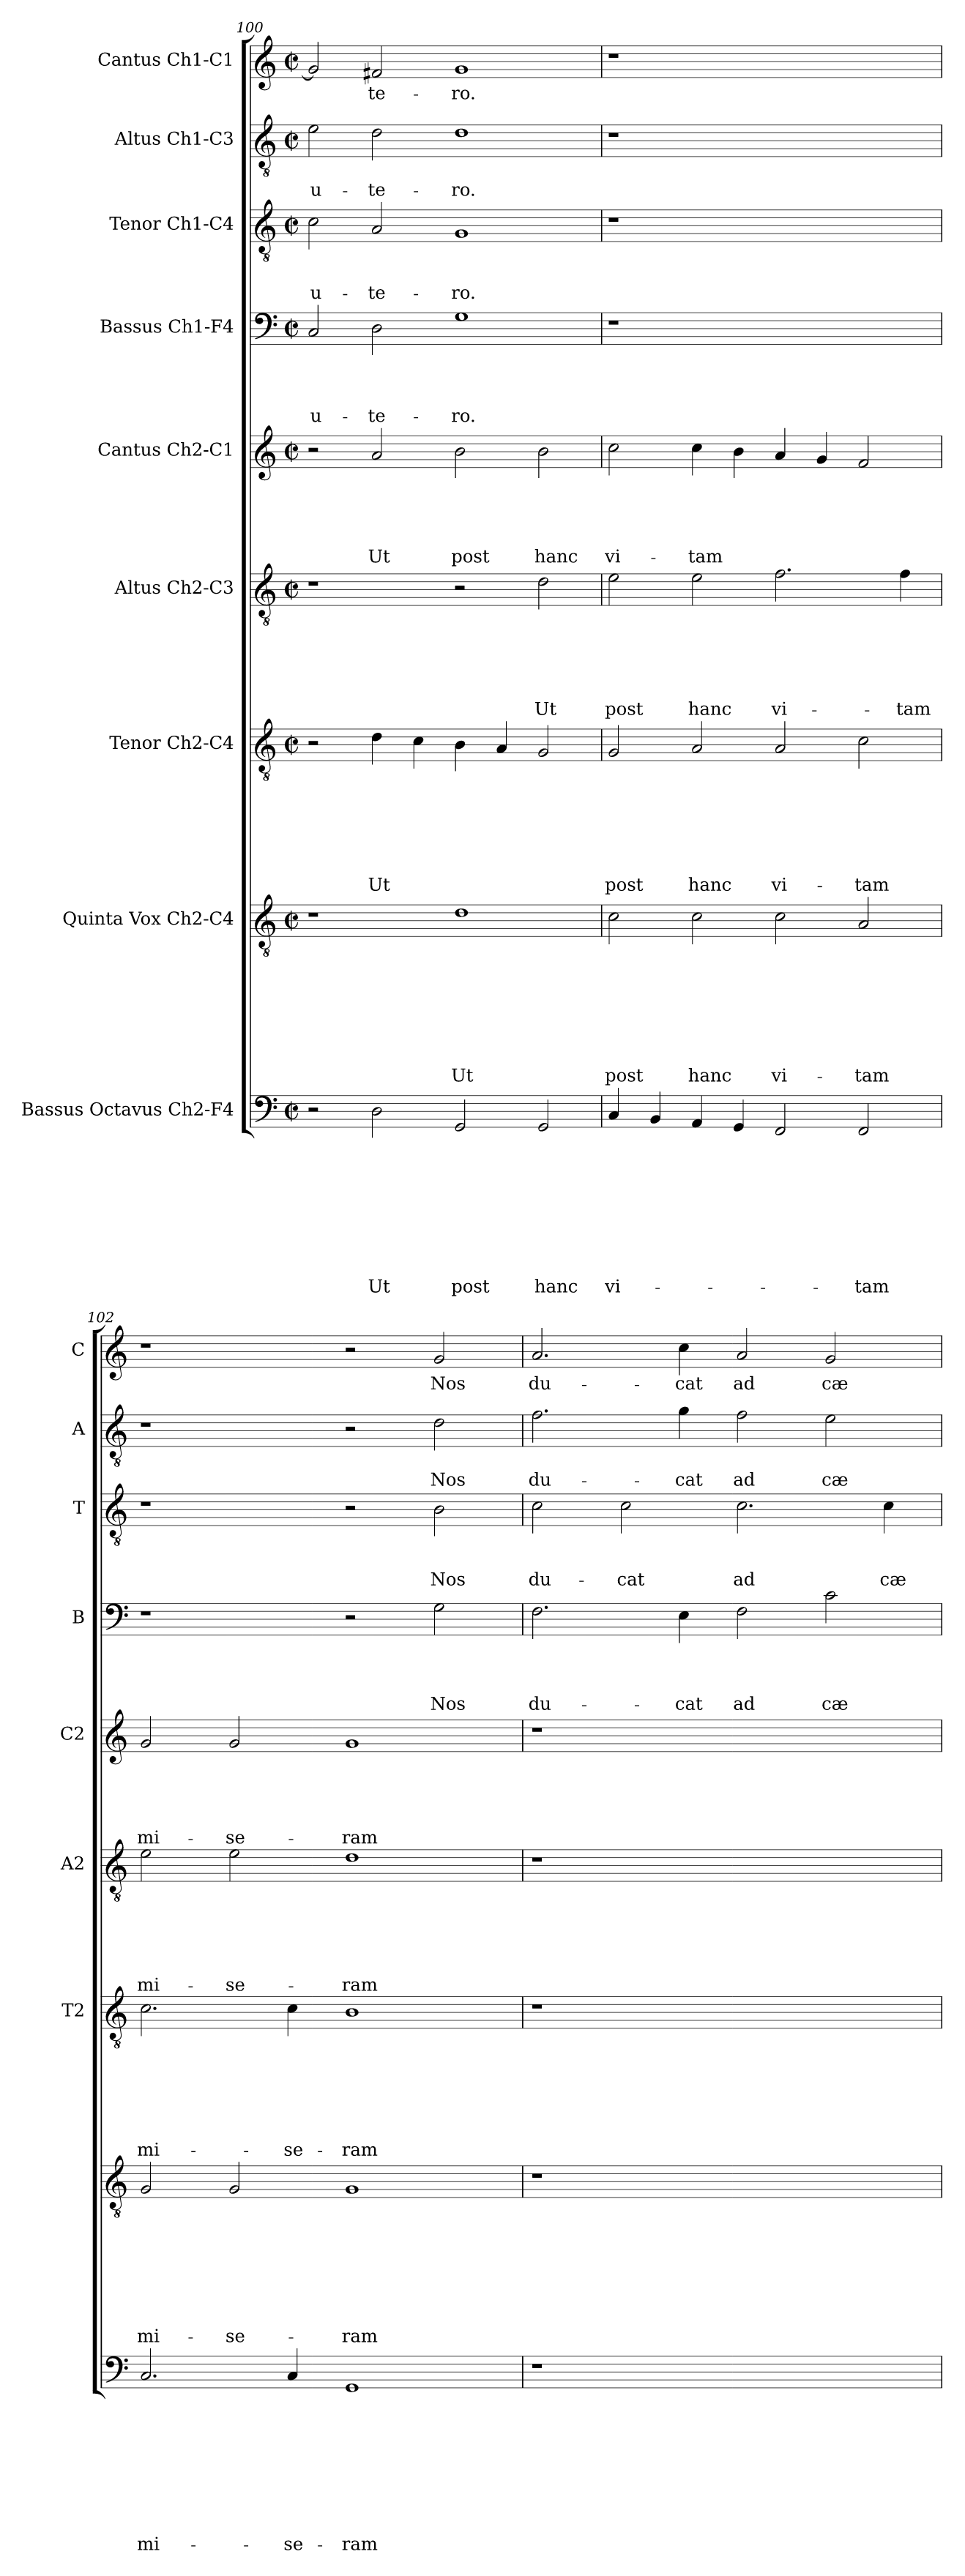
**kern	**text	**text	**text	**text	**text	**text	**text	**text	**text	**kern	**text	**text	**text	**text	**text	**text	**text	**text	**kern	**text	**text	**text	**text	**text	**text	**text	**kern	**text	**text	**text	**text	**text	**text	**kern	**text	**text	**text	**text	**text	**kern	**text	**text	**text	**text	**kern	**text	**text	**text	**kern	**text	**text	**kern	**text
*part9	*part9	*part9	*part9	*part9	*part9	*part9	*part9	*part9	*part9	*part8	*part8	*part8	*part8	*part8	*part8	*part8	*part8	*part8	*part7	*part7	*part7	*part7	*part7	*part7	*part7	*part7	*part6	*part6	*part6	*part6	*part6	*part6	*part6	*part5	*part5	*part5	*part5	*part5	*part5	*part4	*part4	*part4	*part4	*part4	*part3	*part3	*part3	*part3	*part2	*part2	*part2	*part1	*part1
*staff9	*staff9	*staff9	*staff9	*staff9	*staff9	*staff9	*staff9	*staff9	*staff9	*staff8	*staff8	*staff8	*staff8	*staff8	*staff8	*staff8	*staff8	*staff8	*staff7	*staff7	*staff7	*staff7	*staff7	*staff7	*staff7	*staff7	*staff6	*staff6	*staff6	*staff6	*staff6	*staff6	*staff6	*staff5	*staff5	*staff5	*staff5	*staff5	*staff5	*staff4	*staff4	*staff4	*staff4	*staff4	*staff3	*staff3	*staff3	*staff3	*staff2	*staff2	*staff2	*staff1	*staff1
*I"Bassus Octavus Ch2-F4	*	*	*	*	*	*	*	*	*	*I"Quinta Vox Ch2-C4	*	*	*	*	*	*	*	*	*I"Tenor Ch2-C4	*	*	*	*	*	*	*	*I"Altus Ch2-C3	*	*	*	*	*	*	*I"Cantus Ch2-C1	*	*	*	*	*	*I"Bassus Ch1-F4	*	*	*	*	*I"Tenor Ch1-C4	*	*	*	*I"Altus Ch1-C3	*	*	*I"Cantus Ch1-C1	*
*	*	*	*	*	*	*	*	*	*	*	*	*	*	*	*	*	*	*	*I'T2	*	*	*	*	*	*	*	*I'A2	*	*	*	*	*	*	*I'C2	*	*	*	*	*	*I'B	*	*	*	*	*I'T	*	*	*	*I'A	*	*	*I'C	*
*clefF4	*	*	*	*	*	*	*	*	*	*clefGv2	*	*	*	*	*	*	*	*	*clefGv2	*	*	*	*	*	*	*	*clefGv2	*	*	*	*	*	*	*clefG2	*	*	*	*	*	*clefF4	*	*	*	*	*clefGv2	*	*	*	*clefGv2	*	*	*clefG2	*
*k[]	*	*	*	*	*	*	*	*	*	*k[]	*	*	*	*	*	*	*	*	*k[]	*	*	*	*	*	*	*	*k[]	*	*	*	*	*	*	*k[]	*	*	*	*	*	*k[]	*	*	*	*	*k[]	*	*	*	*k[]	*	*	*k[]	*
*C:	*	*	*	*	*	*	*	*	*	*C:	*	*	*	*	*	*	*	*	*C:	*	*	*	*	*	*	*	*C:	*	*	*	*	*	*	*C:	*	*	*	*	*	*C:	*	*	*	*	*C:	*	*	*	*C:	*	*	*C:	*
*M2/2	*	*	*	*	*	*	*	*	*	*M2/2	*	*	*	*	*	*	*	*	*M2/2	*	*	*	*	*	*	*	*M2/2	*	*	*	*	*	*	*M2/2	*	*	*	*	*	*M2/2	*	*	*	*	*M2/2	*	*	*	*M2/2	*	*	*M2/2	*
*met(c|)	*	*	*	*	*	*	*	*	*	*met(c|)	*	*	*	*	*	*	*	*	*met(c|)	*	*	*	*	*	*	*	*met(c|)	*	*	*	*	*	*	*met(c|)	*	*	*	*	*	*met(c|)	*	*	*	*	*met(c|)	*	*	*	*met(c|)	*	*	*met(c|)	*
=100	=100	=100	=100	=100	=100	=100	=100	=100	=100	=100	=100	=100	=100	=100	=100	=100	=100	=100	=100	=100	=100	=100	=100	=100	=100	=100	=100	=100	=100	=100	=100	=100	=100	=100	=100	=100	=100	=100	=100	=100	=100	=100	=100	=100	=100	=100	=100	=100	=100	=100	=100	=100	=100
!	!	!	!	!	!	!	!	!	!	!	!	!	!	!	!	!	!	!	!	!	!	!	!	!	!	!	!	!	!	!	!	!	!	!	!	!	!	!	!	!	!	!	!	!LO:LY:b	!	!	!	!LO:LY:b	!	!	!LO:LY:b	!	!
2r	.	.	.	.	.	.	.	.	.	1r	.	.	.	.	.	.	.	.	2r	.	.	.	.	.	.	.	1r	.	.	.	.	.	.	2r	.	.	.	.	.	2C/	.	.	.	u-	2c\	.	.	u-	2e\	.	u-	2g/]	.
!	!	!	!	!	!	!	!	!	!LO:LY:b	!	!	!	!	!	!	!	!	!	!	!	!	!	!	!	!	!LO:LY:b	!	!	!	!	!	!	!	!	!	!	!	!	!LO:LY:b	!	!	!	!	!LO:LY:b	!	!	!	!LO:LY:b	!	!	!LO:LY:b	!	!LO:LY:b
2D\	.	.	.	.	.	.	.	.	Ut	.	.	.	.	.	.	.	.	.	4d\	.	.	.	.	.	.	Ut	.	.	.	.	.	.	.	2a/	.	.	.	.	Ut	2D\	.	.	.	-te-	2A/	.	.	-te-	2d\	.	-te-	2f#X/	-te-
.	.	.	.	.	.	.	.	.	.	.	.	.	.	.	.	.	.	.	4c\	.	.	.	.	.	.	.	.	.	.	.	.	.	.	.	.	.	.	.	.	.	.	.	.	.	.	.	.	.	.	.	.	.	.
!	!	!	!	!	!	!	!	!	!LO:LY:b	!	!	!	!	!	!	!	!	!LO:LY:b	!	!	!	!	!	!	!	!	!	!	!	!	!	!	!	!	!	!	!	!	!LO:LY:b	!	!	!	!	!LO:LY:b	!	!	!	!LO:LY:b	!	!	!LO:LY:b	!	!LO:LY:b
2GG/	.	.	.	.	.	.	.	.	post	1d	.	.	.	.	.	.	.	Ut	4B\	.	.	.	.	.	.	.	2r	.	.	.	.	.	.	2b\	.	.	.	.	post	1G	.	.	.	-ro.	1G	.	.	-ro.	1d	.	-ro.	1g	-ro.
.	.	.	.	.	.	.	.	.	.	.	.	.	.	.	.	.	.	.	4A/	.	.	.	.	.	.	.	.	.	.	.	.	.	.	.	.	.	.	.	.	.	.	.	.	.	.	.	.	.	.	.	.	.	.
!	!	!	!	!	!	!	!	!	!LO:LY:b	!	!	!	!	!	!	!	!	!	!	!	!	!	!	!	!	!	!	!	!	!	!	!	!LO:LY:b	!	!	!	!	!	!LO:LY:b	!	!	!	!	!	!	!	!	!	!	!	!	!	!
2GG/	.	.	.	.	.	.	.	.	hanc	.	.	.	.	.	.	.	.	.	2G/	.	.	.	.	.	.	.	2d\	.	.	.	.	.	Ut	2b\	.	.	.	.	hanc	.	.	.	.	.	.	.	.	.	.	.	.	.	.
=101	=101	=101	=101	=101	=101	=101	=101	=101	=101	=101	=101	=101	=101	=101	=101	=101	=101	=101	=101	=101	=101	=101	=101	=101	=101	=101	=101	=101	=101	=101	=101	=101	=101	=101	=101	=101	=101	=101	=101	=101	=101	=101	=101	=101	=101	=101	=101	=101	=101	=101	=101	=101	=101
!	!	!	!	!	!	!	!	!	!LO:LY:b	!	!	!	!	!	!	!	!	!LO:LY:b	!	!	!	!	!	!	!	!LO:LY:b	!	!	!	!	!	!	!LO:LY:b	!	!	!	!	!	!LO:LY:b	!	!	!	!	!	!	!	!	!	!	!	!	!	!
4C/	.	.	.	.	.	.	.	.	vi-	2c\	.	.	.	.	.	.	.	post	2G/	.	.	.	.	.	.	post	2e\	.	.	.	.	.	post	2cc\	.	.	.	.	vi-	1r	.	.	.	.	1r	.	.	.	1r	.	.	1r	.
4BB/	.	.	.	.	.	.	.	.	.	.	.	.	.	.	.	.	.	.	.	.	.	.	.	.	.	.	.	.	.	.	.	.	.	.	.	.	.	.	.	.	.	.	.	.	.	.	.	.	.	.	.	.	.
!	!	!	!	!	!	!	!	!	!	!	!	!	!	!	!	!	!	!LO:LY:b	!	!	!	!	!	!	!	!LO:LY:b	!	!	!	!	!	!	!LO:LY:b	!	!	!	!	!	!LO:LY:b	!	!	!	!	!	!	!	!	!	!	!	!	!	!
4AA/	.	.	.	.	.	.	.	.	.	2c\	.	.	.	.	.	.	.	hanc	2A/	.	.	.	.	.	.	hanc	2e\	.	.	.	.	.	hanc	4cc\	.	.	.	.	-tam	.	.	.	.	.	.	.	.	.	.	.	.	.	.
4GG/	.	.	.	.	.	.	.	.	.	.	.	.	.	.	.	.	.	.	.	.	.	.	.	.	.	.	.	.	.	.	.	.	.	4b\	.	.	.	.	.	.	.	.	.	.	.	.	.	.	.	.	.	.	.
!	!	!	!	!	!	!	!	!	!	!	!	!	!	!	!	!	!	!LO:LY:b	!	!	!	!	!	!	!	!LO:LY:b	!	!	!	!	!	!	!LO:LY:b	!	!	!	!	!	!	!	!	!	!	!	!	!	!	!	!	!	!	!	!
2FF/	.	.	.	.	.	.	.	.	.	2c\	.	.	.	.	.	.	.	vi-	2A/	.	.	.	.	.	.	vi-	2.f\	.	.	.	.	.	vi-	4a/	.	.	.	.	.	1ryy	.	.	.	.	1ryy	.	.	.	1ryy	.	.	1ryy	.
.	.	.	.	.	.	.	.	.	.	.	.	.	.	.	.	.	.	.	.	.	.	.	.	.	.	.	.	.	.	.	.	.	.	4g/	.	.	.	.	.	.	.	.	.	.	.	.	.	.	.	.	.	.	.
!	!	!	!	!	!	!	!	!	!LO:LY:b	!	!	!	!	!	!	!	!	!LO:LY:b	!	!	!	!	!	!	!	!LO:LY:b	!	!	!	!	!	!	!	!	!	!	!	!	!	!	!	!	!	!	!	!	!	!	!	!	!	!	!
2FF/	.	.	.	.	.	.	.	.	-tam	2A/	.	.	.	.	.	.	.	-tam	2c\	.	.	.	.	.	.	-tam	.	.	.	.	.	.	.	2f/	.	.	.	.	.	.	.	.	.	.	.	.	.	.	.	.	.	.	.
!	!	!	!	!	!	!	!	!	!	!	!	!	!	!	!	!	!	!	!	!	!	!	!	!	!	!	!	!	!	!	!	!	!LO:LY:b	!	!	!	!	!	!	!	!	!	!	!	!	!	!	!	!	!	!	!	!
.	.	.	.	.	.	.	.	.	.	.	.	.	.	.	.	.	.	.	.	.	.	.	.	.	.	.	4f\	.	.	.	.	.	-tam	.	.	.	.	.	.	.	.	.	.	.	.	.	.	.	.	.	.	.	.
=102	=102	=102	=102	=102	=102	=102	=102	=102	=102	=102	=102	=102	=102	=102	=102	=102	=102	=102	=102	=102	=102	=102	=102	=102	=102	=102	=102	=102	=102	=102	=102	=102	=102	=102	=102	=102	=102	=102	=102	=102	=102	=102	=102	=102	=102	=102	=102	=102	=102	=102	=102	=102	=102
!	!	!	!	!	!	!	!	!	!LO:LY:b	!	!	!	!	!	!	!	!	!LO:LY:b	!	!	!	!	!	!	!	!LO:LY:b	!	!	!	!	!	!	!LO:LY:b	!	!	!	!	!	!LO:LY:b	!	!	!	!	!	!	!	!	!	!	!	!	!	!
2.C/	.	.	.	.	.	.	.	.	mi-	2G/	.	.	.	.	.	.	.	mi-	2.c\	.	.	.	.	.	.	mi-	2e\	.	.	.	.	.	mi-	2g/	.	.	.	.	mi-	1r	.	.	.	.	1r	.	.	.	1r	.	.	1r	.
!	!	!	!	!	!	!	!	!	!	!	!	!	!	!	!	!	!	!LO:LY:b	!	!	!	!	!	!	!	!	!	!	!	!	!	!	!LO:LY:b	!	!	!	!	!	!LO:LY:b	!	!	!	!	!	!	!	!	!	!	!	!	!	!
.	.	.	.	.	.	.	.	.	.	2G/	.	.	.	.	.	.	.	-se-	.	.	.	.	.	.	.	.	2e\	.	.	.	.	.	-se-	2g/	.	.	.	.	-se-	.	.	.	.	.	.	.	.	.	.	.	.	.	.
!	!	!	!	!	!	!	!	!	!LO:LY:b	!	!	!	!	!	!	!	!	!	!	!	!	!	!	!	!	!LO:LY:b	!	!	!	!	!	!	!	!	!	!	!	!	!	!	!	!	!	!	!	!	!	!	!	!	!	!	!
4C/	.	.	.	.	.	.	.	.	-se-	.	.	.	.	.	.	.	.	.	4c\	.	.	.	.	.	.	-se-	.	.	.	.	.	.	.	.	.	.	.	.	.	.	.	.	.	.	.	.	.	.	.	.	.	.	.
!	!	!	!	!	!	!	!	!	!LO:LY:b	!	!	!	!	!	!	!	!	!LO:LY:b	!	!	!	!	!	!	!	!LO:LY:b	!	!	!	!	!	!	!LO:LY:b	!	!	!	!	!	!LO:LY:b	!	!	!	!	!	!	!	!	!	!	!	!	!	!
1GG	.	.	.	.	.	.	.	.	-ram	1G	.	.	.	.	.	.	.	-ram	1B	.	.	.	.	.	.	-ram	1d	.	.	.	.	.	-ram	1g	.	.	.	.	-ram	2r	.	.	.	.	2r	.	.	.	2r	.	.	2r	.
!	!	!	!	!	!	!	!	!	!	!	!	!	!	!	!	!	!	!	!	!	!	!	!	!	!	!	!	!	!	!	!	!	!	!	!	!	!	!	!	!	!	!	!	!LO:LY:b	!	!	!	!LO:LY:b	!	!	!LO:LY:b	!	!LO:LY:b
.	.	.	.	.	.	.	.	.	.	.	.	.	.	.	.	.	.	.	.	.	.	.	.	.	.	.	.	.	.	.	.	.	.	.	.	.	.	.	.	2G\	.	.	.	Nos	2B\	.	.	Nos	2d\	.	Nos	2g/	Nos
=103	=103	=103	=103	=103	=103	=103	=103	=103	=103	=103	=103	=103	=103	=103	=103	=103	=103	=103	=103	=103	=103	=103	=103	=103	=103	=103	=103	=103	=103	=103	=103	=103	=103	=103	=103	=103	=103	=103	=103	=103	=103	=103	=103	=103	=103	=103	=103	=103	=103	=103	=103	=103	=103
!	!	!	!	!	!	!	!	!	!	!	!	!	!	!	!	!	!	!	!	!	!	!	!	!	!	!	!	!	!	!	!	!	!	!	!	!	!	!	!	!	!	!	!	!LO:LY:b	!	!	!	!LO:LY:b	!	!	!LO:LY:b	!	!LO:LY:b
1r	.	.	.	.	.	.	.	.	.	1r	.	.	.	.	.	.	.	.	1r	.	.	.	.	.	.	.	1r	.	.	.	.	.	.	1r	.	.	.	.	.	2.F\	.	.	.	du-	2c\	.	.	du-	2.f\	.	du-	2.a/	du-
!	!	!	!	!	!	!	!	!	!	!	!	!	!	!	!	!	!	!	!	!	!	!	!	!	!	!	!	!	!	!	!	!	!	!	!	!	!	!	!	!	!	!	!	!	!	!	!	!LO:LY:b	!	!	!	!	!
.	.	.	.	.	.	.	.	.	.	.	.	.	.	.	.	.	.	.	.	.	.	.	.	.	.	.	.	.	.	.	.	.	.	.	.	.	.	.	.	.	.	.	.	.	2c\	.	.	-cat	.	.	.	.	.
!	!	!	!	!	!	!	!	!	!	!	!	!	!	!	!	!	!	!	!	!	!	!	!	!	!	!	!	!	!	!	!	!	!	!	!	!	!	!	!	!	!	!	!	!LO:LY:b	!	!	!	!	!	!	!LO:LY:b	!	!LO:LY:b
.	.	.	.	.	.	.	.	.	.	.	.	.	.	.	.	.	.	.	.	.	.	.	.	.	.	.	.	.	.	.	.	.	.	.	.	.	.	.	.	4E\	.	.	.	-cat	.	.	.	.	4g\	.	-cat	4cc\	-cat
!	!	!	!	!	!	!	!	!	!	!	!	!	!	!	!	!	!	!	!	!	!	!	!	!	!	!	!	!	!	!	!	!	!	!	!	!	!	!	!	!	!	!	!	!LO:LY:b	!	!	!	!LO:LY:b	!	!	!LO:LY:b	!	!LO:LY:b
1ryy	.	.	.	.	.	.	.	.	.	1ryy	.	.	.	.	.	.	.	.	1ryy	.	.	.	.	.	.	.	1ryy	.	.	.	.	.	.	1ryy	.	.	.	.	.	2F\	.	.	.	ad	2.c\	.	.	ad	2f\	.	ad	2a/	ad
!	!	!	!	!	!	!	!	!	!	!	!	!	!	!	!	!	!	!	!	!	!	!	!	!	!	!	!	!	!	!	!	!	!	!	!	!	!	!	!	!	!	!	!	!LO:LY:b	!	!	!	!	!	!	!LO:LY:b	!	!LO:LY:b
.	.	.	.	.	.	.	.	.	.	.	.	.	.	.	.	.	.	.	.	.	.	.	.	.	.	.	.	.	.	.	.	.	.	.	.	.	.	.	.	2c\	.	.	.	cæ-	.	.	.	.	2e\	.	cæ-	2g/	cæ-
!	!	!	!	!	!	!	!	!	!	!	!	!	!	!	!	!	!	!	!	!	!	!	!	!	!	!	!	!	!	!	!	!	!	!	!	!	!	!	!	!	!	!	!	!	!	!	!	!LO:LY:b	!	!	!	!	!
.	.	.	.	.	.	.	.	.	.	.	.	.	.	.	.	.	.	.	.	.	.	.	.	.	.	.	.	.	.	.	.	.	.	.	.	.	.	.	.	.	.	.	.	.	4c\	.	.	cæ-	.	.	.	.	.
=	=	=	=	=	=	=	=	=	=	=	=	=	=	=	=	=	=	=	=	=	=	=	=	=	=	=	=	=	=	=	=	=	=	=	=	=	=	=	=	=	=	=	=	=	=	=	=	=	=	=	=	=	=
*-	*-	*-	*-	*-	*-	*-	*-	*-	*-	*-	*-	*-	*-	*-	*-	*-	*-	*-	*-	*-	*-	*-	*-	*-	*-	*-	*-	*-	*-	*-	*-	*-	*-	*-	*-	*-	*-	*-	*-	*-	*-	*-	*-	*-	*-	*-	*-	*-	*-	*-	*-	*-	*-
